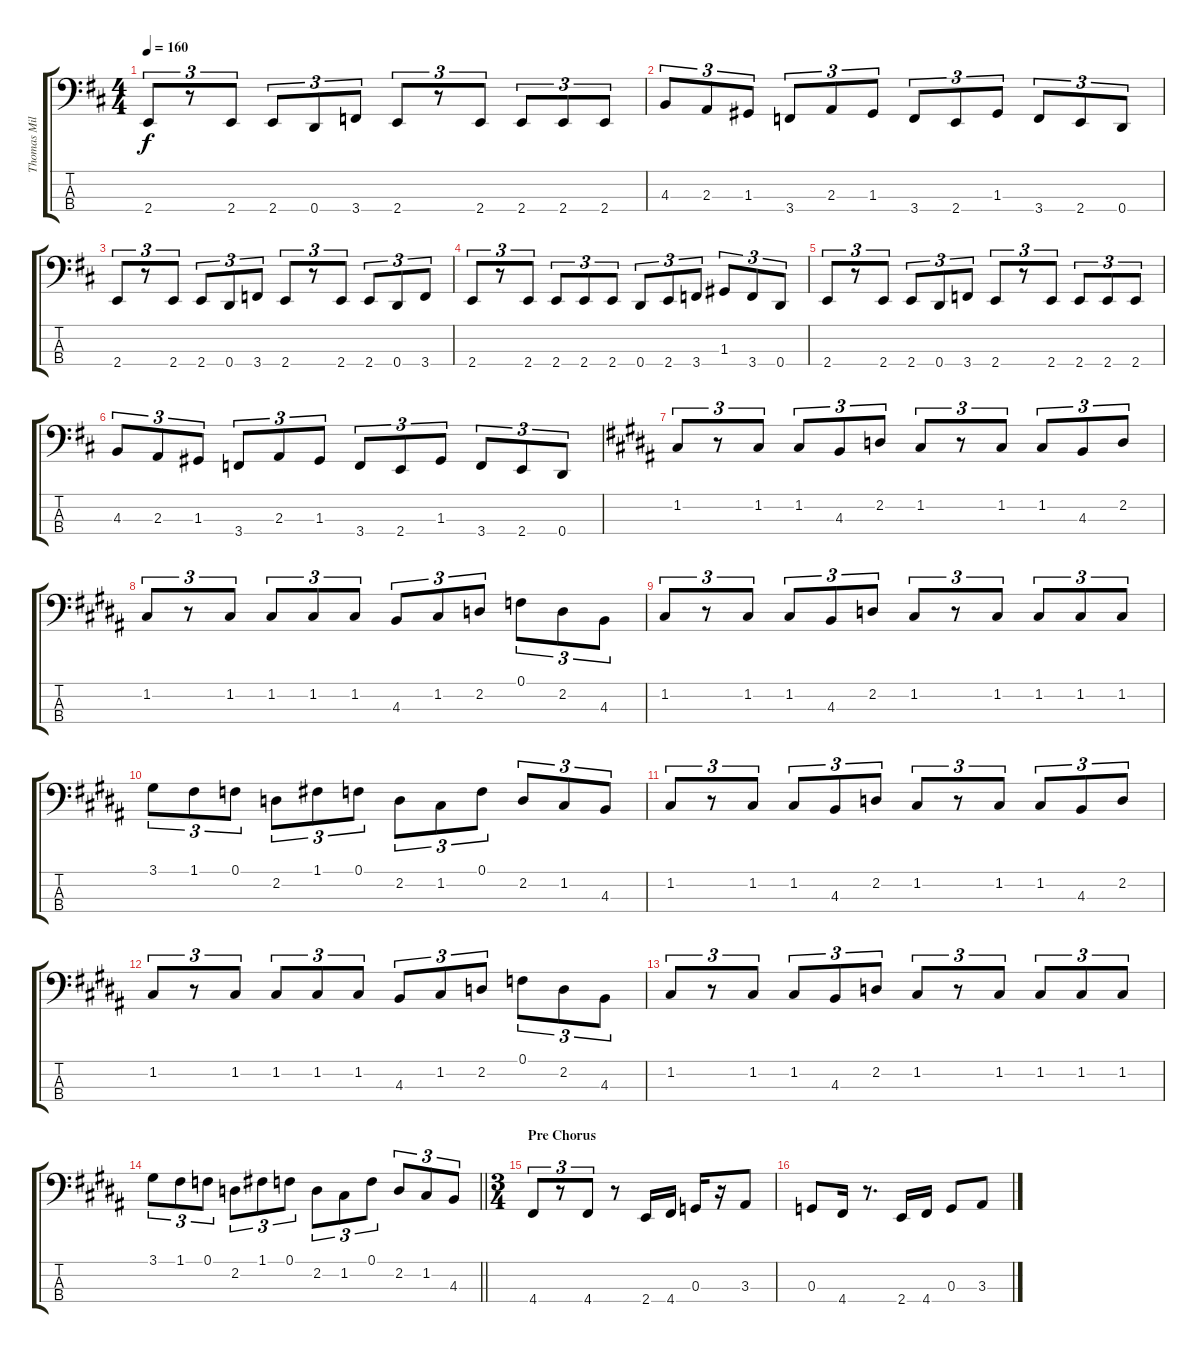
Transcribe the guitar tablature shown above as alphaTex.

\track ("Thomas Miller (bass)" "Thomas Mil") {instrument electricbassfinger}
\staff {score tabs}
\tuning (F2 C2 G1 D1) {hide}
\ts (4 4)
\tempo 160
\clef f4
\ks bminor
2.4.8{tu (3 2) dy f} r.8{tu (3 2)} 2.4.8{tu (3 2)} 2.4.8{tu (3 2)} 0.4.8{tu (3 2)} 3.4.8{tu (3 2)} 2.4.8{tu (3 2)} r.8{tu (3 2)} 2.4.8{tu (3 2)} 2.4.8{tu (3 2)} 2.4.8{tu (3 2)} 2.4.8{tu (3 2)} |
4.3.8{tu (3 2)} 2.3.8{tu (3 2)} 1.3.8{tu (3 2)} 3.4.8{tu (3 2)} 2.3.8{tu (3 2)} 1.3.8{tu (3 2)} 3.4.8{tu (3 2)} 2.4.8{tu (3 2)} 1.3.8{tu (3 2)} 3.4.8{tu (3 2)} 2.4.8{tu (3 2)} 0.4.8{tu (3 2)} |
2.4.8{tu (3 2)} r.8{tu (3 2)} 2.4.8{tu (3 2)} 2.4.8{tu (3 2)} 0.4.8{tu (3 2)} 3.4.8{tu (3 2)} 2.4.8{tu (3 2)} r.8{tu (3 2)} 2.4.8{tu (3 2)} 2.4.8{tu (3 2)} 0.4.8{tu (3 2)} 3.4.8{tu (3 2)} |
2.4.8{tu (3 2)} r.8{tu (3 2)} 2.4.8{tu (3 2)} 2.4.8{tu (3 2)} 2.4.8{tu (3 2)} 2.4.8{tu (3 2)} 0.4.8{tu (3 2)} 2.4.8{tu (3 2)} 3.4.8{tu (3 2)} 1.3.8{tu (3 2)} 3.4.8{tu (3 2)} 0.4.8{tu (3 2)} |
2.4.8{tu (3 2)} r.8{tu (3 2)} 2.4.8{tu (3 2)} 2.4.8{tu (3 2)} 0.4.8{tu (3 2)} 3.4.8{tu (3 2)} 2.4.8{tu (3 2)} r.8{tu (3 2)} 2.4.8{tu (3 2)} 2.4.8{tu (3 2)} 2.4.8{tu (3 2)} 2.4.8{tu (3 2)} |
4.3.8{tu (3 2)} 2.3.8{tu (3 2)} 1.3.8{tu (3 2)} 3.4.8{tu (3 2)} 2.3.8{tu (3 2)} 1.3.8{tu (3 2)} 3.4.8{tu (3 2)} 2.4.8{tu (3 2)} 1.3.8{tu (3 2)} 3.4.8{tu (3 2)} 2.4.8{tu (3 2)} 0.4.8{tu (3 2)} |
\ks g#minor
1.2.8{tu (3 2)} r.8{tu (3 2)} 1.2.8{tu (3 2)} 1.2.8{tu (3 2)} 4.3.8{tu (3 2)} 2.2.8{tu (3 2)} 1.2.8{tu (3 2)} r.8{tu (3 2)} 1.2.8{tu (3 2)} 1.2.8{tu (3 2)} 4.3.8{tu (3 2)} 2.2.8{tu (3 2)} |
1.2.8{tu (3 2)} r.8{tu (3 2)} 1.2.8{tu (3 2)} 1.2.8{tu (3 2)} 1.2.8{tu (3 2)} 1.2.8{tu (3 2)} 4.3.8{tu (3 2)} 1.2.8{tu (3 2)} 2.2.8{tu (3 2)} 0.1.8{tu (3 2)} 2.2.8{tu (3 2)} 4.3.8{tu (3 2)} |
1.2.8{tu (3 2)} r.8{tu (3 2)} 1.2.8{tu (3 2)} 1.2.8{tu (3 2)} 4.3.8{tu (3 2)} 2.2.8{tu (3 2)} 1.2.8{tu (3 2)} r.8{tu (3 2)} 1.2.8{tu (3 2)} 1.2.8{tu (3 2)} 1.2.8{tu (3 2)} 1.2.8{tu (3 2)} |
3.1.8{tu (3 2)} 1.1.8{tu (3 2)} 0.1.8{tu (3 2)} 2.2.8{tu (3 2)} 1.1.8{tu (3 2)} 0.1.8{tu (3 2)} 2.2.8{tu (3 2)} 1.2.8{tu (3 2)} 0.1.8{tu (3 2)} 2.2.8{tu (3 2)} 1.2.8{tu (3 2)} 4.3.8{tu (3 2)} |
1.2.8{tu (3 2)} r.8{tu (3 2)} 1.2.8{tu (3 2)} 1.2.8{tu (3 2)} 4.3.8{tu (3 2)} 2.2.8{tu (3 2)} 1.2.8{tu (3 2)} r.8{tu (3 2)} 1.2.8{tu (3 2)} 1.2.8{tu (3 2)} 4.3.8{tu (3 2)} 2.2.8{tu (3 2)} |
1.2.8{tu (3 2)} r.8{tu (3 2)} 1.2.8{tu (3 2)} 1.2.8{tu (3 2)} 1.2.8{tu (3 2)} 1.2.8{tu (3 2)} 4.3.8{tu (3 2)} 1.2.8{tu (3 2)} 2.2.8{tu (3 2)} 0.1.8{tu (3 2)} 2.2.8{tu (3 2)} 4.3.8{tu (3 2)} |
1.2.8{tu (3 2)} r.8{tu (3 2)} 1.2.8{tu (3 2)} 1.2.8{tu (3 2)} 4.3.8{tu (3 2)} 2.2.8{tu (3 2)} 1.2.8{tu (3 2)} r.8{tu (3 2)} 1.2.8{tu (3 2)} 1.2.8{tu (3 2)} 1.2.8{tu (3 2)} 1.2.8{tu (3 2)} |
\barLineRight lightlight
3.1.8{tu (3 2)} 1.1.8{tu (3 2)} 0.1.8{tu (3 2)} 2.2.8{tu (3 2)} 1.1.8{tu (3 2)} 0.1.8{tu (3 2)} 2.2.8{tu (3 2)} 1.2.8{tu (3 2)} 0.1.8{tu (3 2)} 2.2.8{tu (3 2)} 1.2.8{tu (3 2)} 4.3.8{tu (3 2)} |
\ts (3 4)
\section ("" "Pre Chorus")
4.4.8{tu (3 2)} r.8{tu (3 2)} 4.4.8{tu (3 2)} r.8 2.4.16 4.4.16 0.3.16 r.16 3.3.8 |
0.3.8 4.4.16 r.8{d} 2.4.16 4.4.16 0.3.8 3.3.8
